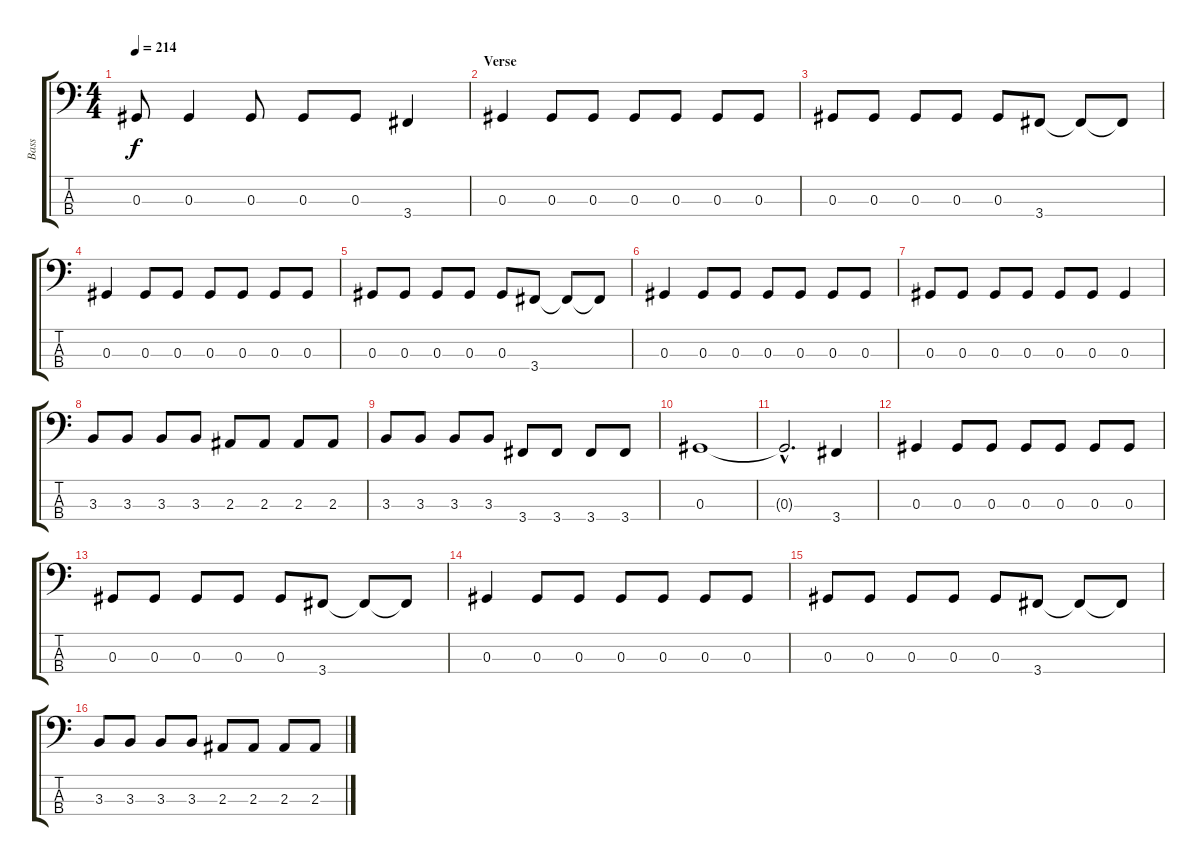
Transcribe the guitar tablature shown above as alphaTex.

\track ("Bass" "Bass") {instrument electricbassfinger}
\staff {score tabs}
\tuning (Gb2 Db2 Ab1 Eb1) {hide}
\ts (4 4)
\tempo 214
\clef f4
\ks c
0.3.8{dy f} 0.3.4 0.3.8 0.3.8 0.3.8 3.4.4 |
\section ("" "Verse")
0.3.4 0.3.8 0.3.8 0.3.8 0.3.8 0.3.8 0.3.8 |
0.3.8 0.3.8 0.3.8 0.3.8 0.3.8 3.4.8 3.4{t}.8 3.4{t}.8 |
0.3.4 0.3.8 0.3.8 0.3.8 0.3.8 0.3.8 0.3.8 |
0.3.8 0.3.8 0.3.8 0.3.8 0.3.8 3.4.8 3.4{t}.8 3.4{t}.8 |
0.3.4 0.3.8 0.3.8 0.3.8 0.3.8 0.3.8 0.3.8 |
0.3.8 0.3.8 0.3.8 0.3.8 0.3.8 0.3.8 0.3.4 |
3.3.8 3.3.8 3.3.8 3.3.8 2.3.8 2.3.8 2.3.8 2.3.8 |
3.3.8 3.3.8 3.3.8 3.3.8 3.4.8 3.4.8 3.4.8 3.4.8 |
0.3.1 |
0.3{hac t}.2{d} 3.4.4 |
0.3.4 0.3.8 0.3.8 0.3.8 0.3.8 0.3.8 0.3.8 |
0.3.8 0.3.8 0.3.8 0.3.8 0.3.8 3.4.8 3.4{t}.8 3.4{t}.8 |
0.3.4 0.3.8 0.3.8 0.3.8 0.3.8 0.3.8 0.3.8 |
0.3.8 0.3.8 0.3.8 0.3.8 0.3.8 3.4.8 3.4{t}.8 3.4{t}.8 |
3.3.8 3.3.8 3.3.8 3.3.8 2.3.8 2.3.8 2.3.8 2.3.8
